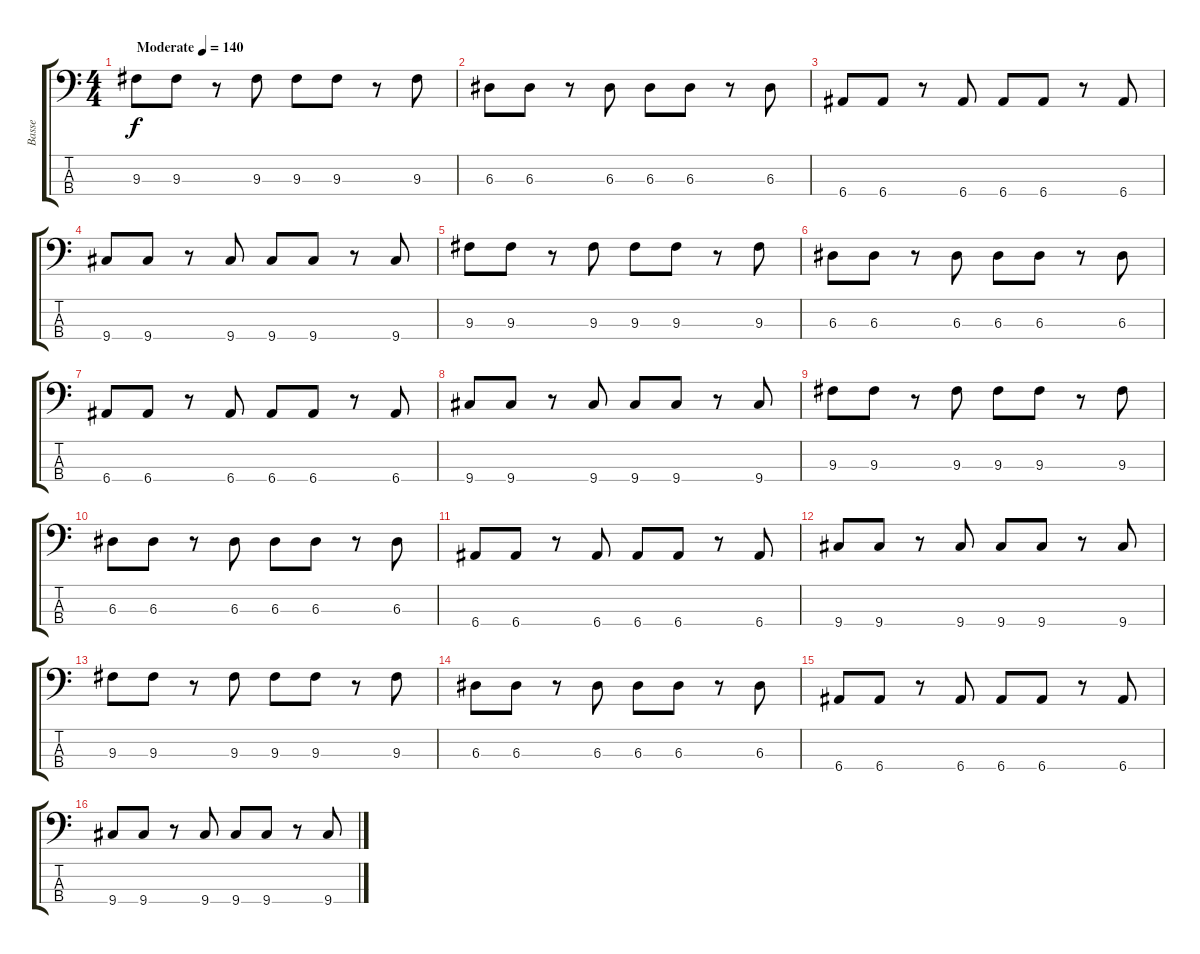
\track ("Basse" "Basse") {instrument electricbassfinger}
\staff {score tabs}
\tuning (G2 D2 A1 E1) {hide}
\ts (4 4)
\tempo (140 "Moderate")
\clef f4
\ks c
9.3.8{dy f instrument electricbassfinger} 9.3.8 r.8 9.3.8 9.3.8 9.3.8 r.8 9.3.8 |
6.3.8 6.3.8 r.8 6.3.8 6.3.8 6.3.8 r.8 6.3.8 |
6.4.8 6.4.8 r.8 6.4.8 6.4.8 6.4.8 r.8 6.4.8 |
9.4.8 9.4.8 r.8 9.4.8 9.4.8 9.4.8 r.8 9.4.8 |
9.3.8 9.3.8 r.8 9.3.8 9.3.8 9.3.8 r.8 9.3.8 |
6.3.8 6.3.8 r.8 6.3.8 6.3.8 6.3.8 r.8 6.3.8 |
6.4.8 6.4.8 r.8 6.4.8 6.4.8 6.4.8 r.8 6.4.8 |
9.4.8 9.4.8 r.8 9.4.8 9.4.8 9.4.8 r.8 9.4.8 |
9.3.8 9.3.8 r.8 9.3.8 9.3.8 9.3.8 r.8 9.3.8 |
6.3.8 6.3.8 r.8 6.3.8 6.3.8 6.3.8 r.8 6.3.8 |
6.4.8 6.4.8 r.8 6.4.8 6.4.8 6.4.8 r.8 6.4.8 |
9.4.8 9.4.8 r.8 9.4.8 9.4.8 9.4.8 r.8 9.4.8 |
9.3.8 9.3.8 r.8 9.3.8 9.3.8 9.3.8 r.8 9.3.8 |
6.3.8 6.3.8 r.8 6.3.8 6.3.8 6.3.8 r.8 6.3.8 |
6.4.8 6.4.8 r.8 6.4.8 6.4.8 6.4.8 r.8 6.4.8 |
9.4.8 9.4.8 r.8 9.4.8 9.4.8 9.4.8 r.8 9.4.8
